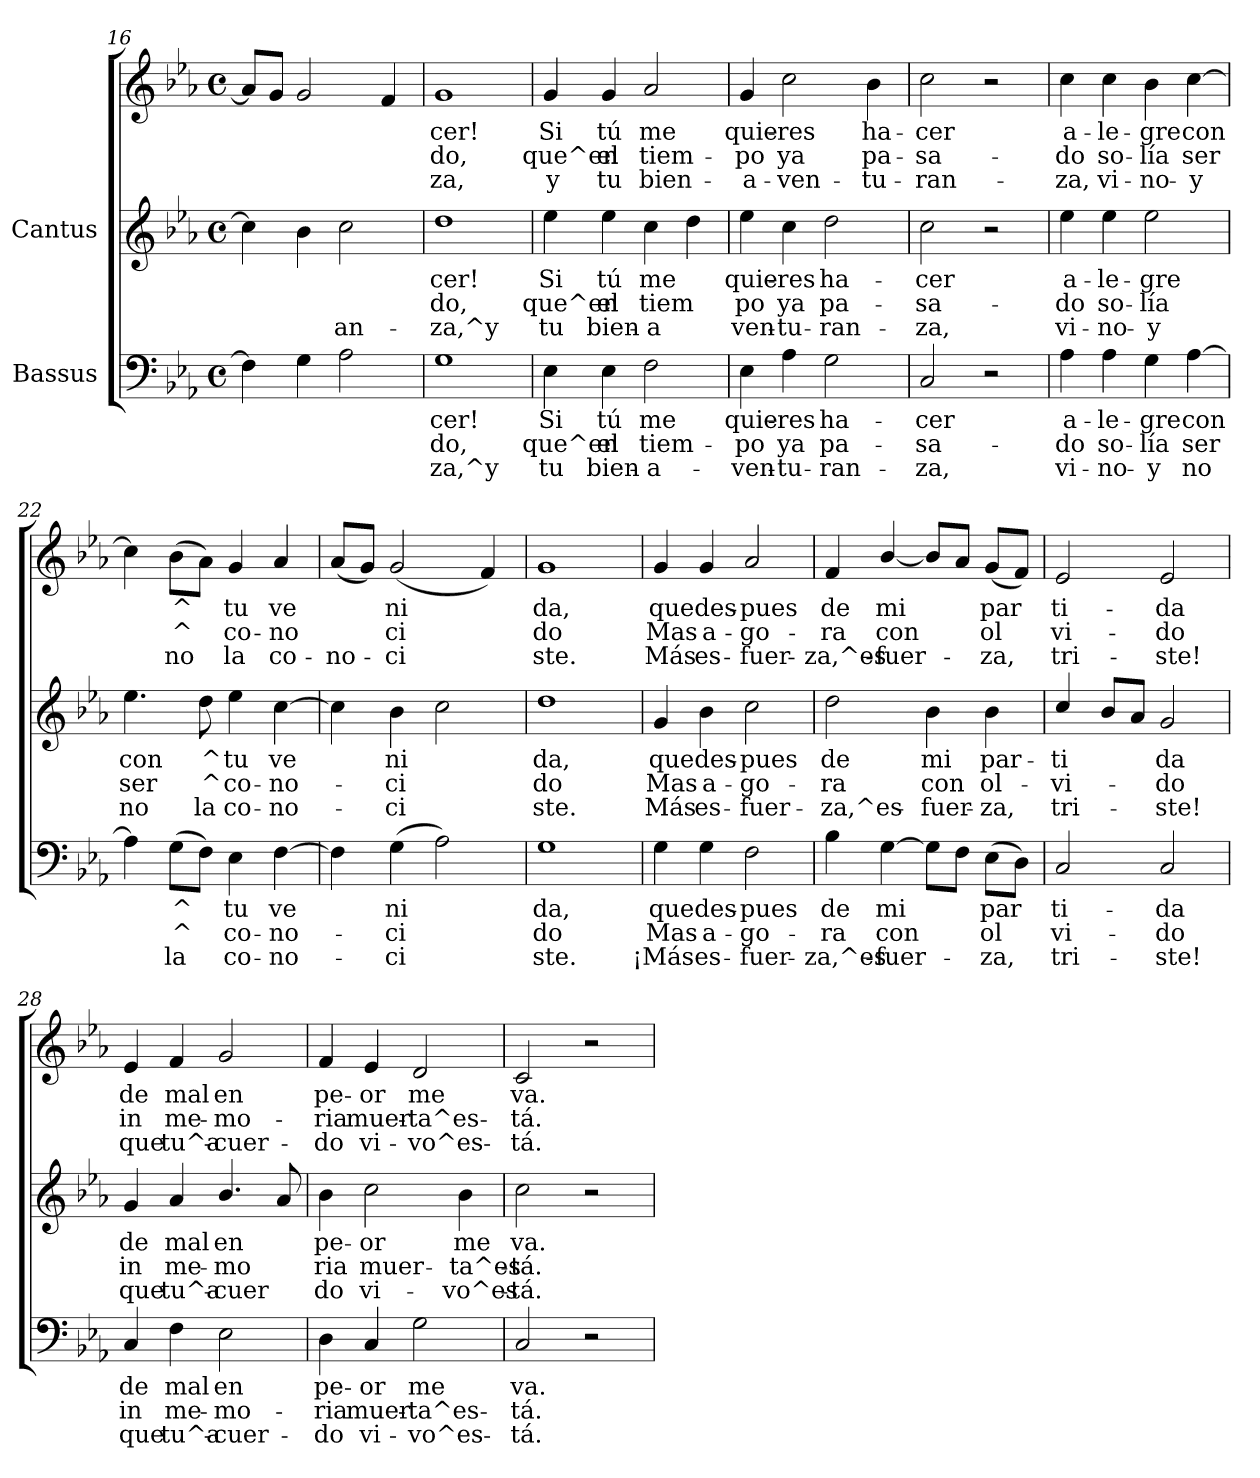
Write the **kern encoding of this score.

**kern	**text	**text	**text	**kern	**text	**text	**text	**kern	**text	**text	**text
*part2	*part2	*part2	*part2	*part1	*part1	*part1	*part1	*part1	*part1	*part1	*part1
*staff3	*staff3	*staff3	*staff3	*staff2	*staff2	*staff2	*staff2	*staff1	*staff1	*staff1	*staff1
*I"Bassus	*	*	*	*I"Cantus	*	*	*	*	*	*	*
*clefF4	*	*	*	*clefG2	*	*	*	*clefG2	*	*	*
*k[b-e-a-]	*	*	*	*k[b-e-a-]	*	*	*	*k[b-e-a-]	*	*	*
*E-:	*	*	*	*E-:	*	*	*	*E-:	*	*	*
*M4/4	*	*	*	*M4/4	*	*	*	*M4/4	*	*	*
*met(c)	*	*	*	*met(c)	*	*	*	*met(c)	*	*	*
=16	=16	=16	=16	=16	=16	=16	=16	=16	=16	=16	=16
!	!	!	!	!	!LO:LY:b:cj	!LO:LY:b:cj	!LO:LY:b:cj	!	!	!	!
4F\]	.	.	.	4cc\]	-	.	.	8a-/L]	.	.	.
.	.	.	.	.	.	.	.	8g/J	.	.	.
!	!	!	!	!	!LO:LY:b:cj	!LO:LY:b:cj	!LO:LY:b:cj	!	!	!	!
4G\	.	.	.	4b-\	.	.	.	2g/	.	.	.
!	!	!	!	!	!LO:LY:b:cj	!LO:LY:b:cj	!LO:LY:b:cj	!	!	!	!
2A-\	.	.	.	2cc\	-	--	-an-	.	.	.	.
.	.	.	.	.	.	.	.	4f/	.	.	.
=17	=17	=17	=17	=17	=17	=17	=17	=17	=17	=17	=17
!	!LO:LY:b:cj	!LO:LY:b:cj	!LO:LY:b:cj	!	!LO:LY:b:cj	!LO:LY:b:cj	!LO:LY:b:cj	!	!LO:LY:b:cj	!LO:LY:b:cj	!LO:LY:b:cj
1G	-cer!	do,	za,^y	1dd	cer!	do,	za,^y	1g	-cer!	do,	za,
!!LO:PB:g=z
=18	=18	=18	=18	=18	=18	=18	=18	=18	=18	=18	=18
!	!LO:LY:b:cj	!LO:LY:b:cj	!LO:LY:b:cj	!	!LO:LY:b:cj	!LO:LY:b:cj	!LO:LY:b:cj	!	!LO:LY:b:cj	!LO:LY:b:cj	!LO:LY:b:cj
4E-\	Si	que^en	tu	4ee-\	-Si	que^en	tu	4g/	Si	que^en	y
!	!LO:LY:b:cj	!LO:LY:b:cj	!LO:LY:b:cj	!	!LO:LY:b:cj	!LO:LY:b:cj	!LO:LY:b:cj	!	!LO:LY:b:cj	!LO:LY:b:cj	!LO:LY:b:cj
4E-\	tú	el	bien-	4ee-\	tú	el	bien-	4g/	tú	el	tu
!	!LO:LY:b:cj	!LO:LY:b:cj	!LO:LY:b:cj	!	!LO:LY:b:cj	!LO:LY:b:cj	!LO:LY:b:cj	!	!LO:LY:b:cj	!LO:LY:b:cj	!LO:LY:b:cj
2F\	-me	tiem-	-a-	4cc\	-me	tiem-	-a-	2a-/	me	tiem-	-bien-
!	!	!	!	!	!LO:LY:b:cj	!LO:LY:b:cj	!LO:LY:b:cj	!	!	!	!
.	.	.	.	4dd\	-	-	--	.	.	.	.
=19	=19	=19	=19	=19	=19	=19	=19	=19	=19	=19	=19
!	!LO:LY:b:cj	!LO:LY:b:cj	!LO:LY:b:cj	!	!LO:LY:b:cj	!LO:LY:b:cj	!LO:LY:b:cj	!	!LO:LY:b:cj	!LO:LY:b:cj	!LO:LY:b:cj
4E-\	-quie-	-po	ven-	4ee-\	-quie-	-po	ven-	4g/	-quie-	-po	a-
!	!LO:LY:b:cj	!LO:LY:b:cj	!LO:LY:b:cj	!	!LO:LY:b:cj	!LO:LY:b:cj	!LO:LY:b:cj	!	!LO:LY:b:cj	!LO:LY:b:cj	!LO:LY:b:cj
4A-\	-res	ya	tu-	4cc\	-res	ya	tu-	2cc\	-res	ya	ven-
!	!LO:LY:b:cj	!LO:LY:b:cj	!LO:LY:b:cj	!	!LO:LY:b:cj	!LO:LY:b:cj	!LO:LY:b:cj	!	!	!	!
2G\	-ha-	-pa-	-ran-	2dd\	-ha-	-pa-	-ran-	.	.	.	.
!	!	!	!	!	!	!	!	!	!LO:LY:b:cj	!LO:LY:b:cj	!LO:LY:b:cj
.	.	.	.	.	.	.	.	4b-\	-ha-	-pa-	-tu-
=20	=20	=20	=20	=20	=20	=20	=20	=20	=20	=20	=20
!	!LO:LY:b:cj	!LO:LY:b:cj	!LO:LY:b:cj	!	!LO:LY:b:cj	!LO:LY:b:cj	!LO:LY:b:cj	!	!LO:LY:b:cj	!LO:LY:b:cj	!LO:LY:b:cj
2C/	-cer	sa-	-za,	2cc\	-cer	sa-	-za,	2cc\	-cer	sa-	-ran-
2r	.	.	.	2r	.	.	.	2r	.	.	.
=21	=21	=21	=21	=21	=21	=21	=21	=21	=21	=21	=21
!	!LO:LY:b:cj	!LO:LY:b:cj	!LO:LY:b:cj	!	!LO:LY:b:cj	!LO:LY:b:cj	!LO:LY:b:cj	!	!LO:LY:b:cj	!LO:LY:b:cj	!LO:LY:b:cj
4A-\	a-	-do	vi-	4ee-\	a-	-do	vi-	4cc\	a-	-do	za,
!	!LO:LY:b:cj	!LO:LY:b:cj	!LO:LY:b:cj	!	!LO:LY:b:cj	!LO:LY:b:cj	!LO:LY:b:cj	!	!LO:LY:b:cj	!LO:LY:b:cj	!LO:LY:b:cj
4A-\	-le-	-so-	-no-	4ee-\	-le-	-so-	-no-	4cc\	le-	-so-	-vi-
!	!LO:LY:b:cj	!LO:LY:b:cj	!LO:LY:b:cj	!	!LO:LY:b:cj	!LO:LY:b:cj	!LO:LY:b:cj	!	!LO:LY:b:cj	!LO:LY:b:cj	!LO:LY:b:cj
4G\	-gre	lía	y	2ee-\	-gre	lía	y	4b-\	-gre	lía	no-
!	!LO:LY:b:cj	!LO:LY:b:cj	!LO:LY:b:cj	!	!	!	!	!	!LO:LY:b:cj	!LO:LY:b:cj	!LO:LY:b:cj
[>4A-\	con	ser	no	.	.	.	.	[>4cc\	-con	ser	y
=22	=22	=22	=22	=22	=22	=22	=22	=22	=22	=22	=22
!	!LO:LY:b:cj	!LO:LY:b:cj	!LO:LY:b:cj	!	!LO:LY:b:cj	!LO:LY:b:cj	!LO:LY:b:cj	!	!LO:LY:b:cj	!LO:LY:b:cj	!LO:LY:b:cj
4A-\]	.	.	.	4.ee-\	-con	ser	no	4cc\]	.	.	.
!	!LO:LY:b:cj	!LO:LY:b:cj	!LO:LY:b:cj	!	!	!	!	!	!LO:LY:b:cj	!LO:LY:b:cj	!LO:LY:b:cj
(>8G\L	^	^	la	.	.	.	.	(>8b-\L	^	^	no
!	!LO:LY:b:cj	!LO:LY:b:cj	!LO:LY:b:cj	!	!LO:LY:b:cj	!LO:LY:b:cj	!LO:LY:b:cj	!	!LO:LY:b:cj	!LO:LY:b:cj	!LO:LY:b:cj
8F\J)	.	.	.	8dd\	^	^	la	8a-\J)	.	.	.
!	!LO:LY:b:cj	!LO:LY:b:cj	!LO:LY:b:cj	!	!LO:LY:b:cj	!LO:LY:b:cj	!LO:LY:b:cj	!	!LO:LY:b:cj	!LO:LY:b:cj	!LO:LY:b:cj
4E-\	tu	co-	-co-	4ee-\	tu	co-	-co-	4g/	tu	co-	-la
!	!LO:LY:b:cj	!LO:LY:b:cj	!LO:LY:b:cj	!	!LO:LY:b:cj	!LO:LY:b:cj	!LO:LY:b:cj	!	!LO:LY:b:cj	!LO:LY:b:cj	!LO:LY:b:cj
[>4F\	-ve-	-no-	-no-	[>4cc\	-ve-	-no-	-no-	4a-/	ve	no	co-
!!LO:LB:g=z
=23	=23	=23	=23	=23	=23	=23	=23	=23	=23	=23	=23
!	!LO:LY:b:cj	!LO:LY:b:cj	!LO:LY:b:cj	!	!LO:LY:b:cj	!LO:LY:b:cj	!LO:LY:b:cj	!	!LO:LY:b:cj	!LO:LY:b:cj	!LO:LY:b:cj
4F\]	-	.	.	4cc\]	-	.	.	(<8a-/L	--	--	-no-
!	!	!	!	!	!	!	!	!	!LO:LY:b:cj	!LO:LY:b:cj	!LO:LY:b:cj
.	.	.	.	.	.	.	.	8g/J)	-	.	.
!	!LO:LY:b:cj	!LO:LY:b:cj	!LO:LY:b:cj	!	!LO:LY:b:cj	!LO:LY:b:cj	!LO:LY:b:cj	!	!LO:LY:b:cj	!LO:LY:b:cj	!LO:LY:b:cj
(>4G\	ni-	-ci-	-ci-	4b-\	ni-	-ci-	-ci-	(<2g/	ni-	-ci-	-ci-
!	!LO:LY:b:cj	!LO:LY:b:cj	!LO:LY:b:cj	!	!LO:LY:b:cj	!LO:LY:b:cj	!LO:LY:b:cj	!	!	!	!
2A-\)	--	--	--	2cc\	--	--	--	.	.	.	.
!	!	!	!	!	!	!	!	!	!LO:LY:b:cj	!LO:LY:b:cj	!LO:LY:b:cj
.	.	.	.	.	.	.	.	4f/)	--	--	--
=24	=24	=24	=24	=24	=24	=24	=24	=24	=24	=24	=24
!	!LO:LY:b:cj	!LO:LY:b:cj	!LO:LY:b:cj	!	!LO:LY:b:cj	!LO:LY:b:cj	!LO:LY:b:cj	!	!LO:LY:b:cj	!LO:LY:b:cj	!LO:LY:b:cj
1G	-da,	do	ste.	1dd	da,	do	ste.	1g	-da,	do	ste.
=25	=25	=25	=25	=25	=25	=25	=25	=25	=25	=25	=25
!	!LO:LY:b:cj	!LO:LY:b:cj	!LO:LY:b:cj	!	!LO:LY:b:cj	!LO:LY:b:cj	!LO:LY:b:cj	!	!LO:LY:b:cj	!LO:LY:b:cj	!LO:LY:b:cj
4G\	que	Mas	¡Más	4g/	-que	Mas	Más	4g/	que	Mas	Más
!	!LO:LY:b:cj	!LO:LY:b:cj	!LO:LY:b:cj	!	!LO:LY:b:cj	!LO:LY:b:cj	!LO:LY:b:cj	!	!LO:LY:b:cj	!LO:LY:b:cj	!LO:LY:b:cj
4G\	des-	-a-	-es-	4b-\	des-	-a-	-es-	4g/	des-	-a-	-es-
!	!LO:LY:b:cj	!LO:LY:b:cj	!LO:LY:b:cj	!	!LO:LY:b:cj	!LO:LY:b:cj	!LO:LY:b:cj	!	!LO:LY:b:cj	!LO:LY:b:cj	!LO:LY:b:cj
2F\	-pues	go-	-fuer-	2cc\	-pues	go-	-fuer-	2a-/	-pues	go-	-fuer-
=26	=26	=26	=26	=26	=26	=26	=26	=26	=26	=26	=26
!	!LO:LY:b:cj	!LO:LY:b:cj	!LO:LY:b:cj	!	!LO:LY:b:cj	!LO:LY:b:cj	!LO:LY:b:cj	!	!LO:LY:b:cj	!LO:LY:b:cj	!LO:LY:b:cj
4B-\	-de	ra	za,^es-	2dd\	de	ra	za,^es-	4f/	-de	ra	za,^es-
!	!LO:LY:b:cj	!LO:LY:b:cj	!LO:LY:b:cj	!	!	!	!	!	!LO:LY:b:cj	!LO:LY:b:cj	!LO:LY:b:cj
[>4G\	-mi	con	fuer-	.	.	.	.	[<4b-/	-mi	con	fuer-
!	!LO:LY:b:cj	!LO:LY:b:cj	!LO:LY:b:cj	!	!LO:LY:b:cj	!LO:LY:b:cj	!LO:LY:b:cj	!	!LO:LY:b:cj	!LO:LY:b:cj	!LO:LY:b:cj
8G\L]	-	.	.	4b-\	-mi	con	fuer-	8b-/L]	-	.	.
!	!LO:LY:b:cj	!LO:LY:b:cj	!LO:LY:b:cj	!	!	!	!	!	!LO:LY:b:cj	!LO:LY:b:cj	!LO:LY:b:cj
8F\J	.	.	.	.	.	.	.	8a-/J	.	.	.
!	!LO:LY:b:cj	!LO:LY:b:cj	!LO:LY:b:cj	!	!LO:LY:b:cj	!LO:LY:b:cj	!LO:LY:b:cj	!	!LO:LY:b:cj	!LO:LY:b:cj	!LO:LY:b:cj
(>8E-\L	par-	-ol-	-za,	4b-\	-par-	-ol-	-za,	(<8g/L	par-	-ol-	-za,
!	!LO:LY:b:cj	!LO:LY:b:cj	!LO:LY:b:cj	!	!	!	!	!	!LO:LY:b:cj	!LO:LY:b:cj	!LO:LY:b:cj
8D\J)	-	--	-	.	.	.	.	8f/J)	-	--	-
=27	=27	=27	=27	=27	=27	=27	=27	=27	=27	=27	=27
!	!LO:LY:b:cj	!LO:LY:b:cj	!LO:LY:b:cj	!	!LO:LY:b:cj	!LO:LY:b:cj	!LO:LY:b:cj	!	!LO:LY:b:cj	!LO:LY:b:cj	!LO:LY:b:cj
2C/	ti-	-vi-	-tri-	4cc/	ti-	-vi-	-tri-	2e-/	ti-	-vi-	-tri-
!	!	!	!	!	!LO:LY:b:cj	!LO:LY:b:cj	!LO:LY:b:cj	!	!	!	!
.	.	.	.	8b-/L	-	.	.	.	.	.	.
!	!	!	!	!	!LO:LY:b:cj	!LO:LY:b:cj	!LO:LY:b:cj	!	!	!	!
.	.	.	.	8a-/J	.	.	.	.	.	.	.
!	!LO:LY:b:cj	!LO:LY:b:cj	!LO:LY:b:cj	!	!LO:LY:b:cj	!LO:LY:b:cj	!LO:LY:b:cj	!	!LO:LY:b:cj	!LO:LY:b:cj	!LO:LY:b:cj
2C/	-da	do	ste!	2g/	da	do	ste!	2e-/	-da	do	ste!
!!LO:LB:g=z
=28	=28	=28	=28	=28	=28	=28	=28	=28	=28	=28	=28
!	!LO:LY:b:cj	!LO:LY:b:cj	!LO:LY:b:cj	!	!LO:LY:b:cj	!LO:LY:b:cj	!LO:LY:b:cj	!	!LO:LY:b:cj	!LO:LY:b:cj	!LO:LY:b:cj
4C/	de	in	que	4g/	-de	in	que	4e-/	de	in	que
!	!LO:LY:b:cj	!LO:LY:b:cj	!LO:LY:b:cj	!	!LO:LY:b:cj	!LO:LY:b:cj	!LO:LY:b:cj	!	!LO:LY:b:cj	!LO:LY:b:cj	!LO:LY:b:cj
4F\	mal	me-	-tu^a-	4a-/	mal	me-	-tu^a-	4f/	mal	me-	-tu^a-
!	!LO:LY:b:cj	!LO:LY:b:cj	!LO:LY:b:cj	!	!LO:LY:b:cj	!LO:LY:b:cj	!LO:LY:b:cj	!	!LO:LY:b:cj	!LO:LY:b:cj	!LO:LY:b:cj
2E-\	-en	mo-	-cuer-	4.b-/	-en	mo-	-cuer-	2g/	-en	mo-	-cuer-
!	!	!	!	!	!LO:LY:b:cj	!LO:LY:b:cj	!LO:LY:b:cj	!	!	!	!
.	.	.	.	8a-/	-	-	--	.	.	.	.
=29	=29	=29	=29	=29	=29	=29	=29	=29	=29	=29	=29
!	!LO:LY:b:cj	!LO:LY:b:cj	!LO:LY:b:cj	!	!LO:LY:b:cj	!LO:LY:b:cj	!LO:LY:b:cj	!	!LO:LY:b:cj	!LO:LY:b:cj	!LO:LY:b:cj
4D\	-pe-	-ria	do	4b-\	-pe-	-ria	do	4f/	-pe-	-ria	do
!	!LO:LY:b:cj	!LO:LY:b:cj	!LO:LY:b:cj	!	!LO:LY:b:cj	!LO:LY:b:cj	!LO:LY:b:cj	!	!LO:LY:b:cj	!LO:LY:b:cj	!LO:LY:b:cj
4C/	or	muer-	-vi-	2cc\	or	muer-	-vi-	4e-/	or	muer-	-vi-
!	!LO:LY:b:cj	!LO:LY:b:cj	!LO:LY:b:cj	!	!	!	!	!	!LO:LY:b:cj	!LO:LY:b:cj	!LO:LY:b:cj
2G\	-me	ta^es-	-vo^es-	.	.	.	.	2d/	-me	ta^es-	-vo^es-
!	!	!	!	!	!LO:LY:b:cj	!LO:LY:b:cj	!LO:LY:b:cj	!	!	!	!
.	.	.	.	4b-\	-me	ta^es-	-vo^es-	.	.	.	.
=30	=30	=30	=30	=30	=30	=30	=30	=30	=30	=30	=30
!	!LO:LY:b:cj	!LO:LY:b:cj	!LO:LY:b:cj	!	!LO:LY:b:cj	!LO:LY:b:cj	!LO:LY:b:cj	!	!LO:LY:b:cj	!LO:LY:b:cj	!LO:LY:b:cj
2C/	-va.	tá.	tá.	2cc\	va.	tá.	tá.	2c/	-va.	tá.	tá.
2r	.	.	.	2r	.	.	.	2r	.	.	.
=	=	=	=	=	=	=	=	=	=	=	=
*-	*-	*-	*-	*-	*-	*-	*-	*-	*-	*-	*-
